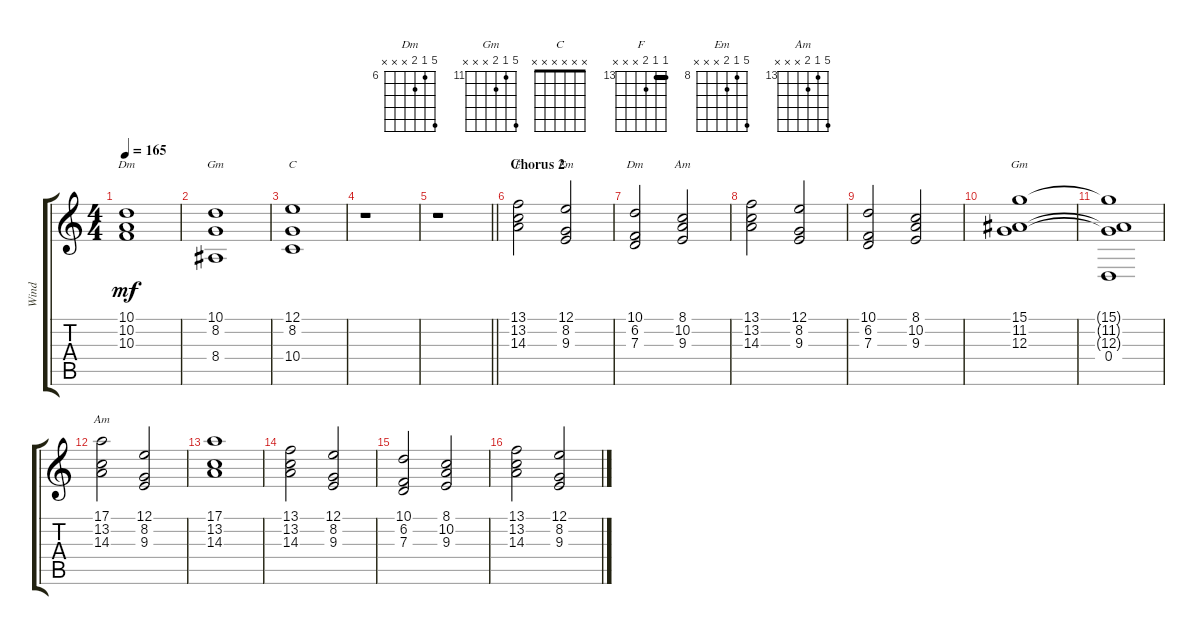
\track ("Wind" "Wind") {instrument flute}
\staff {score tabs}
\tuning (E4 B3 G3 D3 A2 E2) {hide}
\chord ("Dm" x x x x x x)
\chord ("Gm" x x x x x x)
\chord ("C" x x x x x x)
\chord ("F" 13 13 14 x x x) {firstfret 13 barre 13}
\chord ("Em" 12 8 9 x x x) {firstfret 8}
\chord ("Dm" 10 6 7 x x x) {firstfret 6}
\chord ("Am" 8 10 9 x x x) {firstfret 8}
\chord ("Gm" 15 11 12 x x x) {firstfret 11}
\chord ("Am" 17 13 14 x x x) {firstfret 13}
\ts (4 4)
\tempo 165
\clef g2
\ks c
(10.1 10.2 10.3).1{ch "Dm" dy mf} |
(10.1 8.2 8.4).1{ch "Gm"} |
(12.1 8.2 10.4).1{ch "C"} |
r.1 |
\barLineRight lightlight
r.1 |
\section ("" "Chorus 2")
(13.1 13.2 14.3).2{ch "F"} (12.1 8.2 9.3).2{ch "Em"} |
(10.1 6.2 7.3).2{ch "Dm"} (8.1 10.2 9.3).2{ch "Am"} |
(13.1 13.2 14.3).2 (12.1 8.2 9.3).2 |
(10.1 6.2 7.3).2 (8.1 10.2 9.3).2 |
(15.1 11.2 12.3).1{ch "Gm"} |
(15.1{t} 11.2{t} 12.3{t} 0.4).1 |
(17.1 13.2 14.3).2{ch "Am"} (12.1 8.2 9.3).2 |
(17.1 13.2 14.3).1 |
(13.1 13.2 14.3).2 (12.1 8.2 9.3).2 |
(10.1 6.2 7.3).2 (8.1 10.2 9.3).2 |
(13.1 13.2 14.3).2 (12.1 8.2 9.3).2
